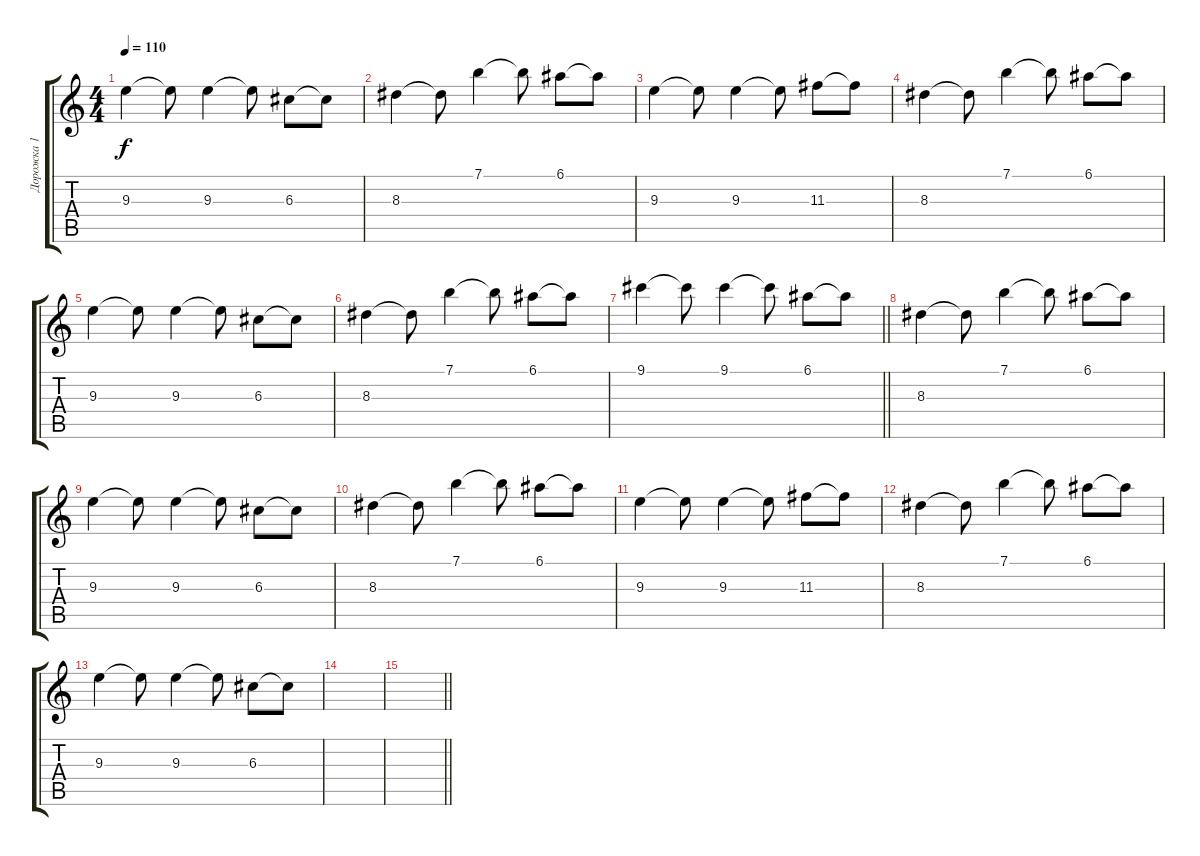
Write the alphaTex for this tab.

\track ("Дорожка 1" "Дорожка 1") {instrument electricguitarjazz}
\staff {score tabs}
\tuning (E4 B3 G3 D3 A2 E2) {hide}
\ts (4 4)
\tempo 110
\clef g2
\ks c
9.3.4{dy f} 9.3{t}.8 9.3.4 9.3{t}.8 6.3.8 6.3{t}.8 |
8.3.4 8.3{t}.8 7.1.4 7.1{t}.8 6.1.8 6.1{t}.8 |
9.3.4 9.3{t}.8 9.3.4 9.3{t}.8 11.3.8 11.3{t}.8 |
8.3.4 8.3{t}.8 7.1.4 7.1{t}.8 6.1.8 6.1{t}.8 |
9.3.4 9.3{t}.8 9.3.4 9.3{t}.8 6.3.8 6.3{t}.8 |
8.3.4 8.3{t}.8 7.1.4 7.1{t}.8 6.1.8 6.1{t}.8 |
\barLineRight lightlight
9.1.4 9.1{t}.8 9.1.4 9.1{t}.8 6.1.8 6.1{t}.8 |
8.3.4 8.3{t}.8 7.1.4 7.1{t}.8 6.1.8 6.1{t}.8 |
9.3.4 9.3{t}.8 9.3.4 9.3{t}.8 6.3.8 6.3{t}.8 |
8.3.4 8.3{t}.8 7.1.4 7.1{t}.8 6.1.8 6.1{t}.8 |
9.3.4 9.3{t}.8 9.3.4 9.3{t}.8 11.3.8 11.3{t}.8 |
8.3.4 8.3{t}.8 7.1.4 7.1{t}.8 6.1.8 6.1{t}.8 |
9.3.4 9.3{t}.8 9.3.4 9.3{t}.8 6.3.8 6.3{t}.8 |
|
\barLineRight lightlight
